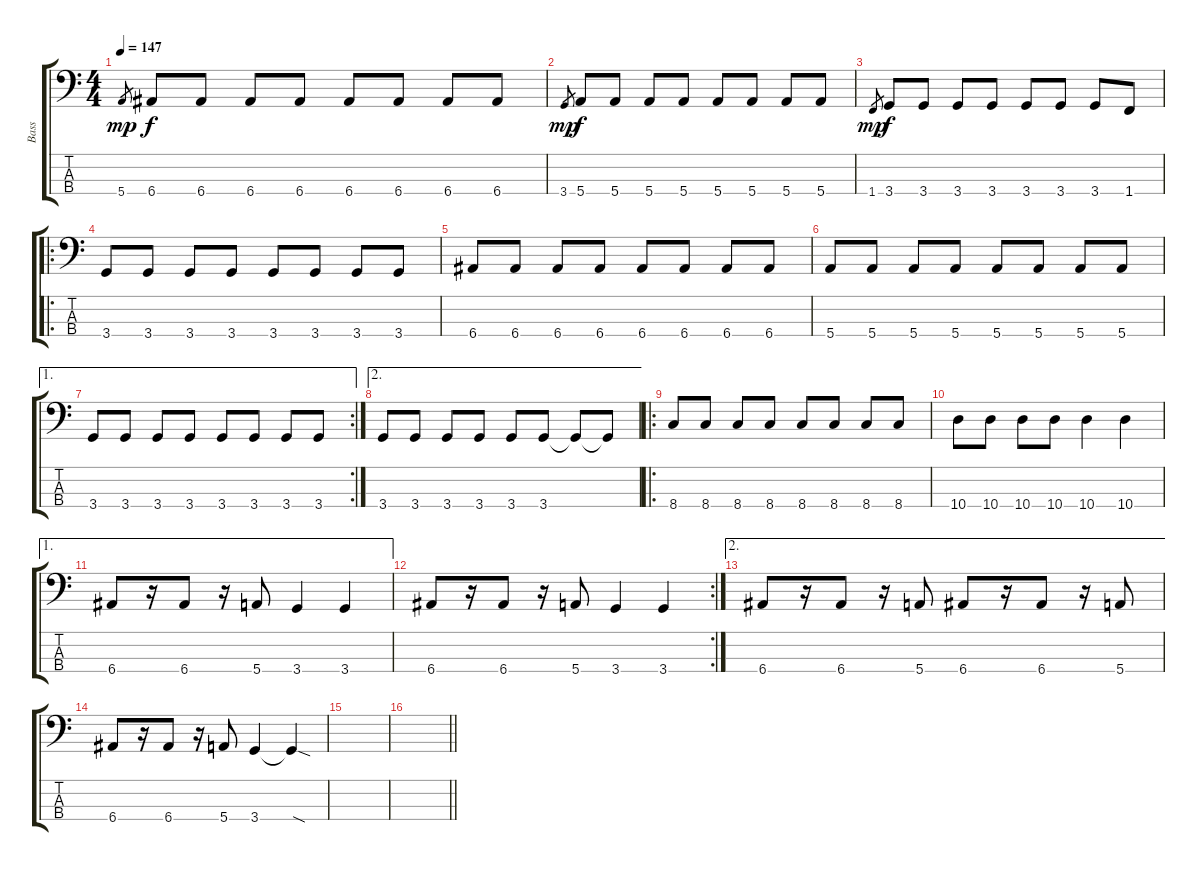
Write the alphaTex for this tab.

\track ("Bass" "Bass") {instrument electricbassfinger}
\staff {score tabs}
\tuning (G2 D2 A1 E1) {hide}
\ts (4 4)
\tempo 147
\clef f4
\ks c
5.4.8{gr dy mp} 6.4.8{dy f} 6.4.8 6.4.8 6.4.8 6.4.8 6.4.8 6.4.8 6.4.8 |
3.4.8{gr dy mp} 5.4.8{dy f} 5.4.8 5.4.8 5.4.8 5.4.8 5.4.8 5.4.8 5.4.8 |
1.4.8{gr dy mp} 3.4.8{dy f} 3.4.8 3.4.8 3.4.8 3.4.8 3.4.8 3.4.8 1.4.8 |
\ro
3.4.8 3.4.8 3.4.8 3.4.8 3.4.8 3.4.8 3.4.8 3.4.8 |
6.4.8 6.4.8 6.4.8 6.4.8 6.4.8 6.4.8 6.4.8 6.4.8 |
5.4.8 5.4.8 5.4.8 5.4.8 5.4.8 5.4.8 5.4.8 5.4.8 |
\ae 1
\rc 2
3.4.8 3.4.8 3.4.8 3.4.8 3.4.8 3.4.8 3.4.8 3.4.8 |
\ae 2
3.4.8 3.4.8 3.4.8 3.4.8 3.4.8 3.4.8 3.4{t}.8 3.4{t}.8 |
\ro
8.4.8 8.4.8 8.4.8 8.4.8 8.4.8 8.4.8 8.4.8 8.4.8 |
10.4.8 10.4.8 10.4.8 10.4.8 10.4.4 10.4.4 |
\ae 1
6.4.8 r.16 6.4.8 r.16 5.4.8 3.4.4 3.4.4 |
\rc 2
6.4.8 r.16 6.4.8 r.16 5.4.8 3.4.4 3.4.4 |
\ae 2
6.4.8 r.16 6.4.8 r.16 5.4.8 6.4.8 r.16 6.4.8 r.16 5.4.8 |
6.4.8 r.16 6.4.8 r.16 5.4.8 3.4.4 3.4{sod t}.4 |
|
\barLineRight lightlight
